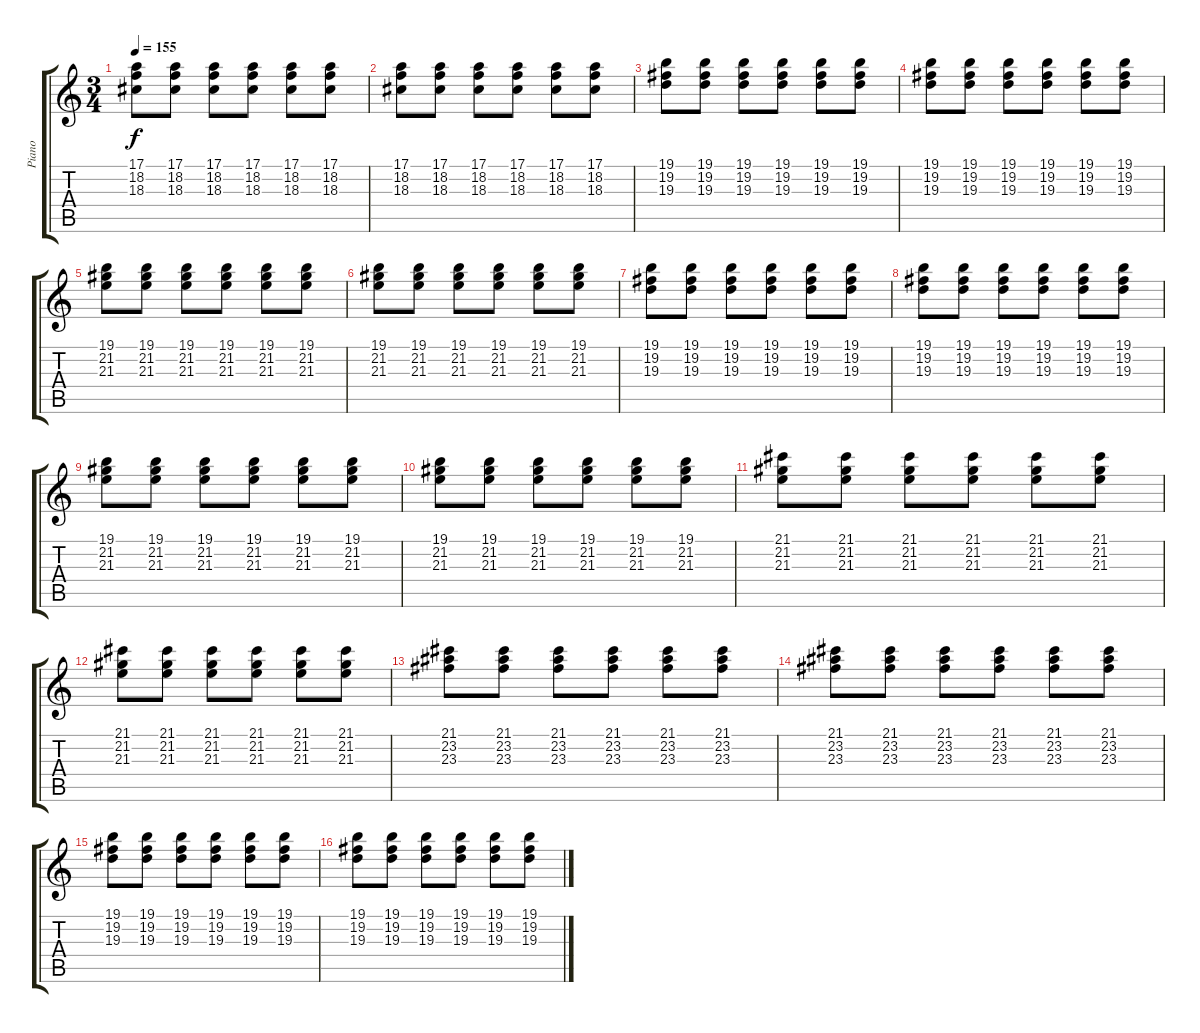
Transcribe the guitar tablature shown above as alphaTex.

\track ("Piano" "Piano") {instrument acousticgrandpiano}
\staff {score tabs}
\tuning (E4 B3 G3 D3 A2 E2) {hide}
\ts (3 4)
\tempo 155
\clef g2
\ks c
(17.1 18.2 18.3).8{dy f} (17.1 18.2 18.3).8 (17.1 18.2 18.3).8 (17.1 18.2 18.3).8 (17.1 18.2 18.3).8 (17.1 18.2 18.3).8 |
(17.1 18.2 18.3).8 (17.1 18.2 18.3).8 (17.1 18.2 18.3).8 (17.1 18.2 18.3).8 (17.1 18.2 18.3).8 (17.1 18.2 18.3).8 |
(19.1 19.2 19.3).8 (19.1 19.2 19.3).8 (19.1 19.2 19.3).8 (19.1 19.2 19.3).8 (19.1 19.2 19.3).8 (19.1 19.2 19.3).8 |
(19.1 19.2 19.3).8 (19.1 19.2 19.3).8 (19.1 19.2 19.3).8 (19.1 19.2 19.3).8 (19.1 19.2 19.3).8 (19.1 19.2 19.3).8 |
(19.1 21.2 21.3).8 (19.1 21.2 21.3).8 (19.1 21.2 21.3).8 (19.1 21.2 21.3).8 (19.1 21.2 21.3).8 (19.1 21.2 21.3).8 |
(19.1 21.2 21.3).8 (19.1 21.2 21.3).8 (19.1 21.2 21.3).8 (19.1 21.2 21.3).8 (19.1 21.2 21.3).8 (19.1 21.2 21.3).8 |
(19.1 19.2 19.3).8 (19.1 19.2 19.3).8 (19.1 19.2 19.3).8 (19.1 19.2 19.3).8 (19.1 19.2 19.3).8 (19.1 19.2 19.3).8 |
(19.1 19.2 19.3).8 (19.1 19.2 19.3).8 (19.1 19.2 19.3).8 (19.1 19.2 19.3).8 (19.1 19.2 19.3).8 (19.1 19.2 19.3).8 |
(19.1 21.2 21.3).8 (19.1 21.2 21.3).8 (19.1 21.2 21.3).8 (19.1 21.2 21.3).8 (19.1 21.2 21.3).8 (19.1 21.2 21.3).8 |
(19.1 21.2 21.3).8 (19.1 21.2 21.3).8 (19.1 21.2 21.3).8 (19.1 21.2 21.3).8 (19.1 21.2 21.3).8 (19.1 21.2 21.3).8 |
(21.1 21.2 21.3).8 (21.1 21.2 21.3).8 (21.1 21.2 21.3).8 (21.1 21.2 21.3).8 (21.1 21.2 21.3).8 (21.1 21.2 21.3).8 |
(21.1 21.2 21.3).8 (21.1 21.2 21.3).8 (21.1 21.2 21.3).8 (21.1 21.2 21.3).8 (21.1 21.2 21.3).8 (21.1 21.2 21.3).8 |
(21.1 23.2 23.3).8 (21.1 23.2 23.3).8 (21.1 23.2 23.3).8 (21.1 23.2 23.3).8 (21.1 23.2 23.3).8 (21.1 23.2 23.3).8 |
(21.1 23.2 23.3).8 (21.1 23.2 23.3).8 (21.1 23.2 23.3).8 (21.1 23.2 23.3).8 (21.1 23.2 23.3).8 (21.1 23.2 23.3).8 |
(19.1 19.2 19.3).8 (19.1 19.2 19.3).8 (19.1 19.2 19.3).8 (19.1 19.2 19.3).8 (19.1 19.2 19.3).8 (19.1 19.2 19.3).8 |
(19.1 19.2 19.3).8 (19.1 19.2 19.3).8 (19.1 19.2 19.3).8 (19.1 19.2 19.3).8 (19.1 19.2 19.3).8 (19.1 19.2 19.3).8
